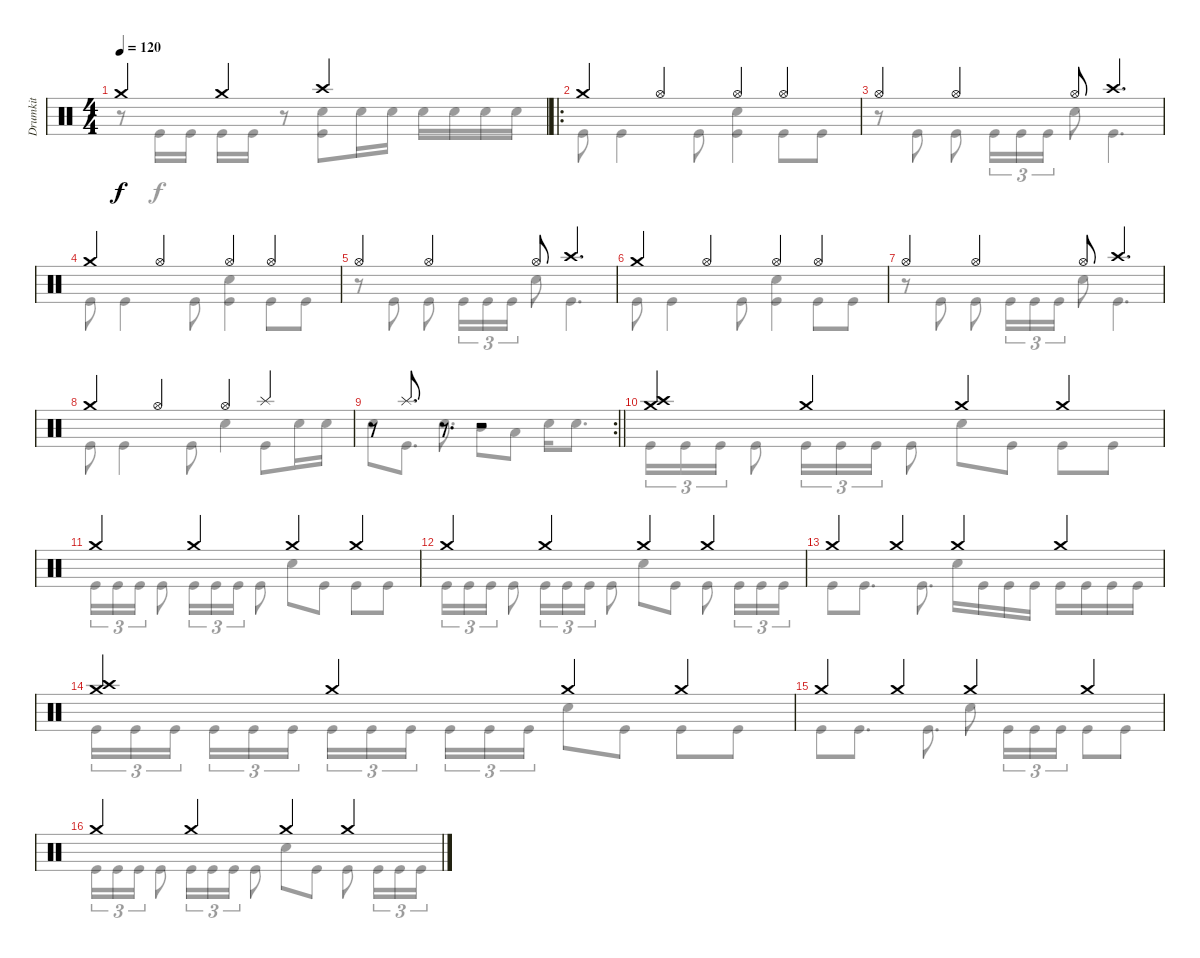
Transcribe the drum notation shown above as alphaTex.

\track ("Drumkit" "Drumkit") {instrument percussion}
\staff {score}
\articulation defaults
\voice
\ts (4 4)
\tempo 120
\clef neutral
\ks c "Crash medium (hit)".4{dy f} "Crash medium (hit)".4 "Crash high (hit)".2
|
\ro "Crash medium (hit)".4 "Hi-Hat (open)".4 "Hi-Hat (open)".4 "Hi-Hat (open)".4
|
"Hi-Hat (open)".4 "Hi-Hat (open)".4 "Hi-Hat (open)".8 "Crash high (hit)".4{d} |
"Crash medium (hit)".4 "Hi-Hat (open)".4 "Hi-Hat (open)".4 "Hi-Hat (open)".4 |
"Hi-Hat (open)".4 "Hi-Hat (open)".4 "Hi-Hat (open)".8 "Crash high (hit)".4{d} |
"Crash medium (hit)".4 "Hi-Hat (open)".4 "Hi-Hat (open)".4 "Hi-Hat (open)".4 |
"Hi-Hat (open)".4 "Hi-Hat (open)".4 "Hi-Hat (open)".8 "Crash high (hit)".4{d} |
"Crash medium (hit)".4 "Hi-Hat (open)".4 "Hi-Hat (open)".4 "Splash (hit)".4 |
\rc 2
\barLineRight lightlight
r.8 "Splash (hit)".8{d} r.8{d} r.2 |
("Crash medium (hit)" "Crash high (hit)").4 "Crash medium (hit)".4 "Crash medium (hit)".4 "Crash medium (hit)".4 |
"Crash medium (hit)".4 "Crash medium (hit)".4 "Crash medium (hit)".4 "Crash medium (hit)".4 |
"Crash medium (hit)".4 "Crash medium (hit)".4 "Crash medium (hit)".4 "Crash medium (hit)".4 |
"Crash medium (hit)".4 "Crash medium (hit)".4 "Crash medium (hit)".4 "Crash medium (hit)".4 |
("Crash medium (hit)" "Crash high (hit)").4 "Crash medium (hit)".4 "Crash medium (hit)".4 "Crash medium (hit)".4 |
"Crash medium (hit)".4 "Crash medium (hit)".4 "Crash medium (hit)".4 "Crash medium (hit)".4 |
"Crash medium (hit)".4 "Crash medium (hit)".4 "Crash medium (hit)".4 "Crash medium (hit)".4
\voice
\clef neutral
\ottava regular
\simile none
\ks c
r.8{dy f} "Kick (hit)".16 "Kick (hit)".16 "Kick (hit)".16 "Kick (hit)".16 r.8 ("Snare (hit) 2" "Kick (hit)").8 "Snare (hit) 2".16 "Snare (hit) 2".16 "Snare (hit) 2".16 "Snare (hit) 2".16 "Snare (hit) 2".16 "Snare (hit) 2".16 |
"Kick (hit)".8 "Kick (hit)".4 "Kick (hit)".8 ("Snare (hit) 2" "Kick (hit)").4 "Kick (hit)".8 "Kick (hit)".8 |
r.8 "Kick (hit)".8 "Kick (hit)".8 "Kick (hit)".16{tu (3 2)} "Kick (hit)".16{tu (3 2)} "Kick (hit)".16{tu (3 2)} "Snare (hit) 2".8 "Kick (hit)".4{d} |
"Kick (hit)".8 "Kick (hit)".4 "Kick (hit)".8 ("Snare (hit) 2" "Kick (hit)").4 "Kick (hit)".8 "Kick (hit)".8 |
r.8 "Kick (hit)".8 "Kick (hit)".8 "Kick (hit)".16{tu (3 2)} "Kick (hit)".16{tu (3 2)} "Kick (hit)".16{tu (3 2)} "Snare (hit) 2".8 "Kick (hit)".4{d} |
"Kick (hit)".8 "Kick (hit)".4 "Kick (hit)".8 ("Snare (hit) 2" "Kick (hit)").4 "Kick (hit)".8 "Kick (hit)".8 |
r.8 "Kick (hit)".8 "Kick (hit)".8 "Kick (hit)".16{tu (3 2)} "Kick (hit)".16{tu (3 2)} "Kick (hit)".16{tu (3 2)} "Snare (hit) 2".8 "Kick (hit)".4{d} |
"Kick (hit)".8 "Kick (hit)".4 "Kick (hit)".8 "Snare (hit) 2".4 "Kick (hit)".8 "Snare (hit) 2".16 "Snare (hit) 2".16 |
\barLineRight lightlight "Snare (hit) 2".8 "Kick (hit)".8{d} "Snare (hit) 2".8{d} "Mid Tom (hit)".8 "Low Tom (hit)".8 "Snare (hit) 2".16 "Snare (hit) 2".8{d}
|
"Kick (hit)".16{tu (3 2)} "Kick (hit)".16{tu (3 2)} "Kick (hit)".16{tu (3 2)} "Kick (hit)".8 "Kick (hit)".16{tu (3 2)} "Kick (hit)".16{tu (3 2)} "Kick (hit)".16{tu (3 2)} "Kick (hit)".8 "Snare (hit) 2".8 "Kick (hit)".8 "Kick (hit)".8 "Kick (hit)".8 |
"Kick (hit)".16{tu (3 2)} "Kick (hit)".16{tu (3 2)} "Kick (hit)".16{tu (3 2)} "Kick (hit)".8 "Kick (hit)".16{tu (3 2)} "Kick (hit)".16{tu (3 2)} "Kick (hit)".16{tu (3 2)} "Kick (hit)".8 "Snare (hit) 2".8 "Kick (hit)".8 "Kick (hit)".8 "Kick (hit)".8 |
"Kick (hit)".16{tu (3 2)} "Kick (hit)".16{tu (3 2)} "Kick (hit)".16{tu (3 2)} "Kick (hit)".8 "Kick (hit)".16{tu (3 2)} "Kick (hit)".16{tu (3 2)} "Kick (hit)".16{tu (3 2)} "Kick (hit)".8 "Snare (hit) 2".8 "Kick (hit)".8 "Kick (hit)".8 "Kick (hit)".16{tu (3 2)} "Kick (hit)".16{tu (3 2)} "Kick (hit)".16{tu (3 2)} |
"Kick (hit)".8 "Kick (hit)".8{d} "Kick (hit)".8{d} "Snare (hit) 2".16 "Kick (hit)".16 "Kick (hit)".16 "Kick (hit)".16 "Kick (hit)".16 "Kick (hit)".16 "Kick (hit)".16 "Kick (hit)".16 |
"Kick (hit)".16{tu (3 2)} "Kick (hit)".16{tu (3 2)} "Kick (hit)".16{tu (3 2) beam splitsecondary} "Kick (hit)".16{tu (3 2)} "Kick (hit)".16{tu (3 2)} "Kick (hit)".16{tu (3 2)} "Kick (hit)".16{tu (3 2)} "Kick (hit)".16{tu (3 2)} "Kick (hit)".16{tu (3 2) beam splitsecondary} "Kick (hit)".16{tu (3 2)} "Kick (hit)".16{tu (3 2)} "Kick (hit)".16{tu (3 2)} "Snare (hit) 2".8 "Kick (hit)".8 "Kick (hit)".8 "Kick (hit)".8 |
"Kick (hit)".8 "Kick (hit)".8{d} "Kick (hit)".8{d} "Snare (hit) 2".8 "Kick (hit)".16{tu (3 2)} "Kick (hit)".16{tu (3 2)} "Kick (hit)".16{tu (3 2)} "Kick (hit)".8 "Kick (hit)".8 |
"Kick (hit)".16{tu (3 2)} "Kick (hit)".16{tu (3 2)} "Kick (hit)".16{tu (3 2)} "Kick (hit)".8 "Kick (hit)".16{tu (3 2)} "Kick (hit)".16{tu (3 2)} "Kick (hit)".16{tu (3 2)} "Kick (hit)".8 "Snare (hit) 2".8 "Kick (hit)".8 "Kick (hit)".8 "Kick (hit)".16{tu (3 2)} "Kick (hit)".16{tu (3 2)} "Kick (hit)".16{tu (3 2)}
